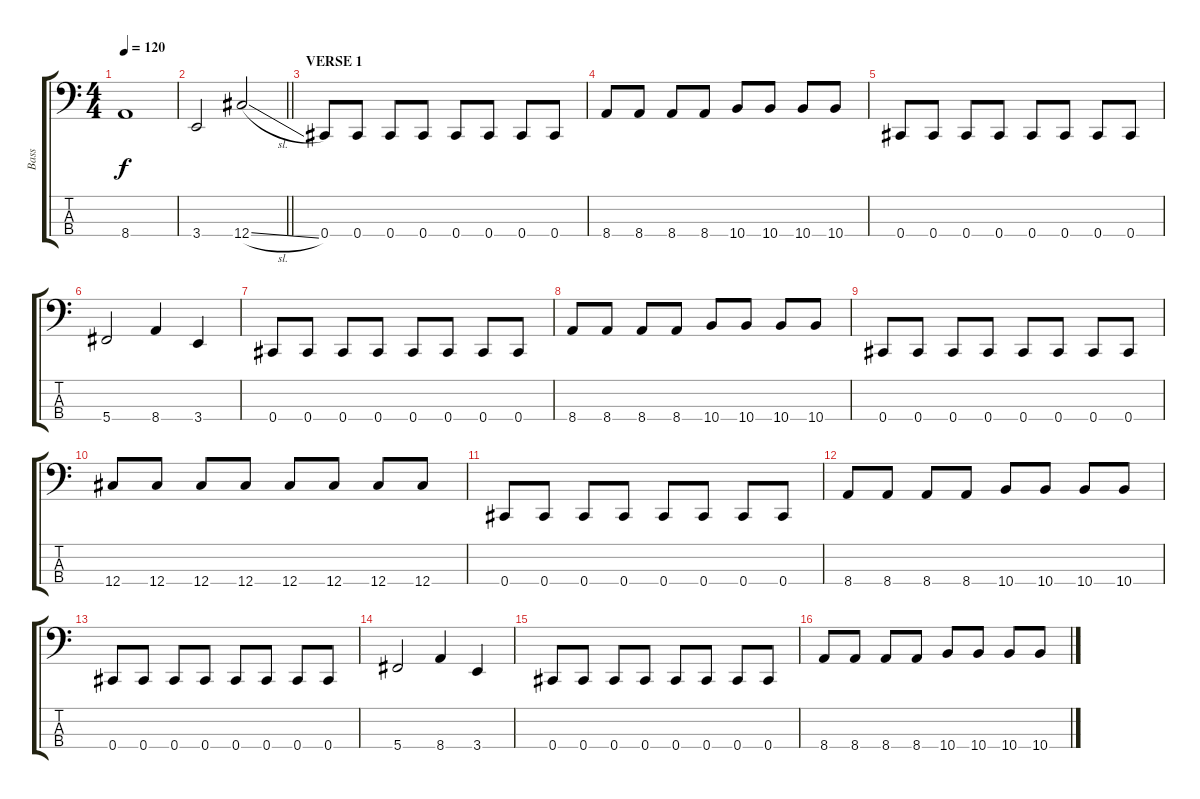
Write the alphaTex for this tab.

\track ("Bass" "Bass") {instrument electricbassfinger}
\staff {score tabs}
\tuning (Gb2 Db2 Ab1 Db1) {hide}
\ts (4 4)
\tempo 120
\clef f4
\ks c
8.4.1{dy f} |
\barLineRight lightlight
3.4.2 12.4{sl}.2 |
\section ("" "VERSE 1")
0.4.8 0.4.8 0.4.8 0.4.8 0.4.8 0.4.8 0.4.8 0.4.8 |
8.4.8 8.4.8 8.4.8 8.4.8 10.4.8 10.4.8 10.4.8 10.4.8 |
0.4.8 0.4.8 0.4.8 0.4.8 0.4.8 0.4.8 0.4.8 0.4.8 |
5.4.2 8.4.4 3.4.4 |
0.4.8 0.4.8 0.4.8 0.4.8 0.4.8 0.4.8 0.4.8 0.4.8 |
8.4.8 8.4.8 8.4.8 8.4.8 10.4.8 10.4.8 10.4.8 10.4.8 |
0.4.8 0.4.8 0.4.8 0.4.8 0.4.8 0.4.8 0.4.8 0.4.8 |
12.4.8 12.4.8 12.4.8 12.4.8 12.4.8 12.4.8 12.4.8 12.4.8 |
0.4.8 0.4.8 0.4.8 0.4.8 0.4.8 0.4.8 0.4.8 0.4.8 |
8.4.8 8.4.8 8.4.8 8.4.8 10.4.8 10.4.8 10.4.8 10.4.8 |
0.4.8 0.4.8 0.4.8 0.4.8 0.4.8 0.4.8 0.4.8 0.4.8 |
5.4.2 8.4.4 3.4.4 |
0.4.8 0.4.8 0.4.8 0.4.8 0.4.8 0.4.8 0.4.8 0.4.8 |
8.4.8 8.4.8 8.4.8 8.4.8 10.4.8 10.4.8 10.4.8 10.4.8
